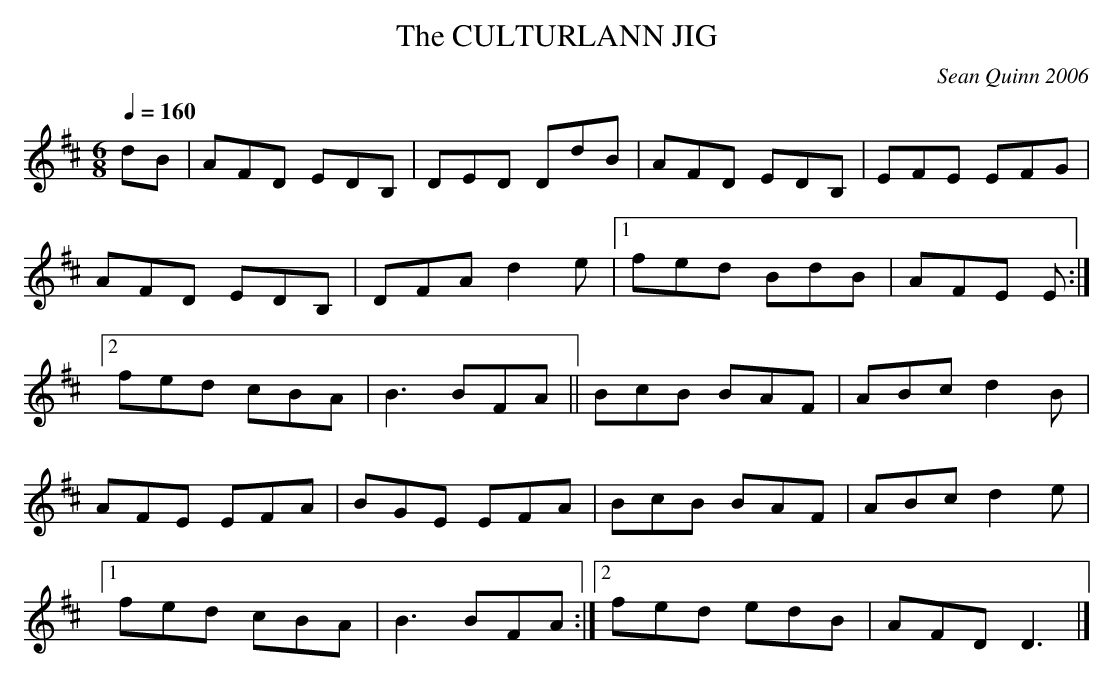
X:1
T:CULTURLANN JIG, The
C:Sean Quinn 2006
Q:1/4=160
M:6/8
K:D
dB|AFD EDB,|DED DdB|AFD EDB,|EFE EFG|
AFD EDB,|DFA d2e|1 fed BdB|AFE E :|
[2 fed cBA|B3 BFA||BcB BAF|ABc d2B|
AFE EFA|BGE EFA|BcB BAF|ABc d2e|
[1 fed cBA|B3 BFA:|2 fed edB|AFD D3 |]
